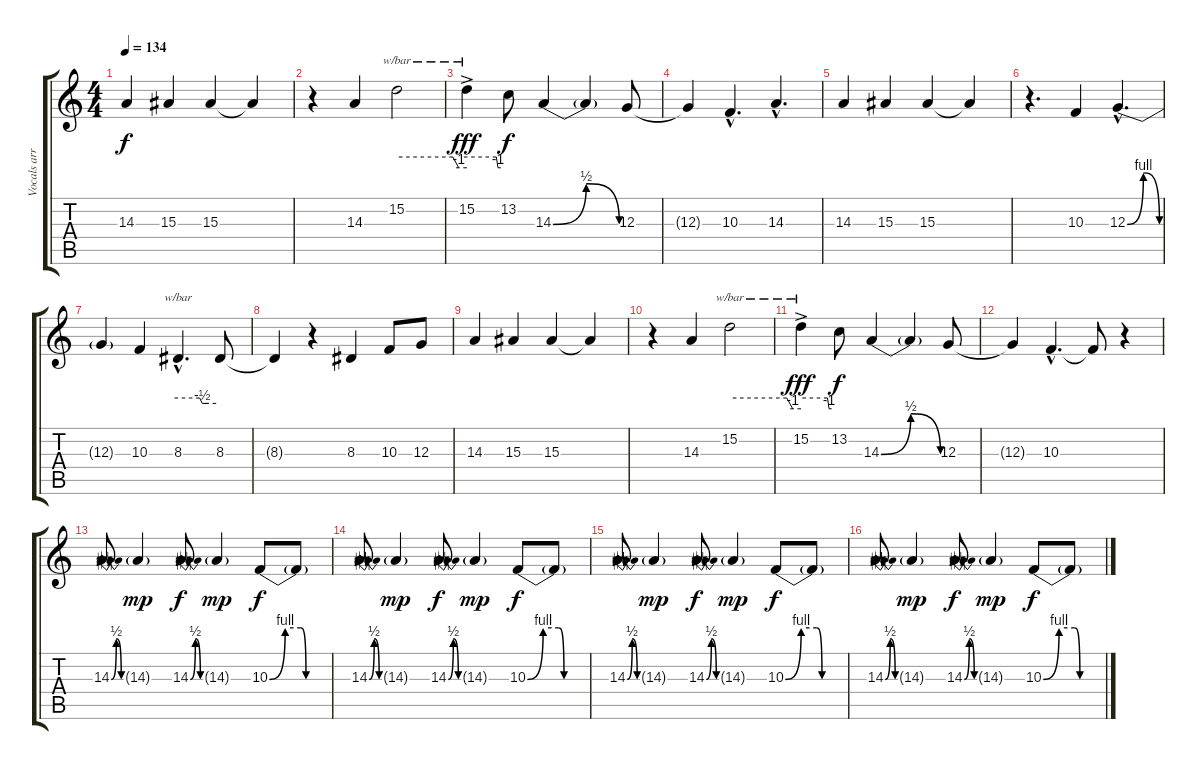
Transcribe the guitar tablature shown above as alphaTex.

\track ("Vocals arr. for Guitar" "Vocals arr") {instrument whistle}
\staff {score tabs}
\tuning (E4 B3 G3 D3 A2 E2) {hide}
\ts (4 4)
\tempo 134
\clef g2
\ks c
14.3.4{dy f} 15.3.4 15.3.4 15.3{t}.4 |
r.4 14.3.4 15.2.2{tbe (custom default 0 0 48 0 53 -4 60 -4)} |
15.2{ac}.4{tbe (custom default 0 0 52 0 55 -4 60 -4) dy fff} 13.2.8{dy f} 14.3{be (bendrelease 0 0 30 2 30 2 60 0)}.4 14.3{t}.4 12.3.8 |
12.3{t}.4 10.3{hac}.4{d} 14.3{hac}.4{d} |
14.3.4 15.3.4 15.3.4 15.3{t}.4 |
r.4{d} 10.3.4 12.3{be (bendrelease 0 0 30 4 30 4 60 0) hac}.4{d} |
12.3{t}.4 10.3.4 8.3{hac}.4{d tbe (custom default 0 0 34 0 38 -2 46 -2 60 -2)} 8.3.8 |
8.3{t}.4 r.4 8.3.4 10.3.8 12.3.8 |
14.3.4 15.3.4 15.3.4 15.3{t}.4 |
r.4 14.3.4 15.2.2{tbe (custom default 0 0 48 0 53 -4 60 -4)} |
15.2{ac}.4{tbe (custom default 0 0 52 0 55 -4 60 -4) dy fff} 13.2.8{dy f} 14.3{be (bendrelease 0 0 30 2 30 2 60 0)}.4 14.3{t}.4 12.3.8 |
12.3{t}.4 10.3{hac}.4{d} 10.3{t}.8 r.4 |
14.3{be (bendrelease 0 0 30 2 30 2 60 0)}.8 14.3{g}.4{dy mp} 14.3{be (bendrelease 0 0 30 2 30 2 60 0)}.8{dy f} 14.3{g}.4{dy mp} 10.3{be (custom 0 0 15 4 30 4 35 0 60 0)}.8{dy f} 10.3{t}.8 |
14.3{be (bendrelease 0 0 30 2 30 2 60 0)}.8 14.3{g}.4{dy mp} 14.3{be (bendrelease 0 0 30 2 30 2 60 0)}.8{dy f} 14.3{g}.4{dy mp} 10.3{be (custom 0 0 15 4 30 4 35 0 60 0)}.8{dy f} 10.3{t}.8 |
14.3{be (bendrelease 0 0 30 2 30 2 60 0)}.8 14.3{g}.4{dy mp} 14.3{be (bendrelease 0 0 30 2 30 2 60 0)}.8{dy f} 14.3{g}.4{dy mp} 10.3{be (custom 0 0 15 4 30 4 35 0 60 0)}.8{dy f} 10.3{t}.8 |
14.3{be (bendrelease 0 0 30 2 30 2 60 0)}.8 14.3{g}.4{dy mp} 14.3{be (bendrelease 0 0 30 2 30 2 60 0)}.8{dy f} 14.3{g}.4{dy mp} 10.3{be (custom 0 0 15 4 30 4 35 0 60 0)}.8{dy f} 10.3{t}.8
